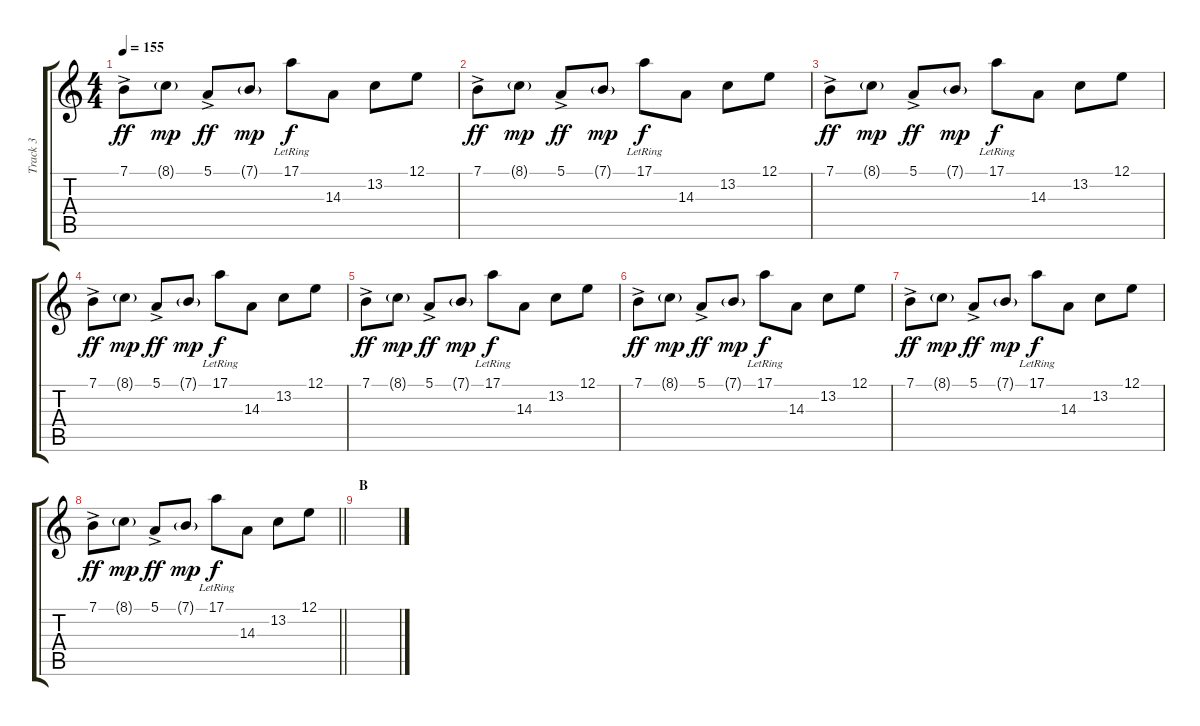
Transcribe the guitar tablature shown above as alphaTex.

\track ("Track 3" "Track 3") {instrument kalimba}
\staff {score tabs}
\tuning (E4 B3 G3 D3 A2 E2) {hide}
\ts (4 4)
\tempo 155
\clef g2
\ks c
7.1{ac}.8{dy ff} 8.1{g}.8{dy mp} 5.1{ac}.8{dy ff} 7.1{g}.8{dy mp} 17.1{lr}.8{dy f} 14.3.8 13.2.8 12.1.8 |
7.1{ac}.8{dy ff} 8.1{g}.8{dy mp} 5.1{ac}.8{dy ff} 7.1{g}.8{dy mp} 17.1{lr}.8{dy f} 14.3.8 13.2.8 12.1.8 |
7.1{ac}.8{dy ff} 8.1{g}.8{dy mp} 5.1{ac}.8{dy ff} 7.1{g}.8{dy mp} 17.1{lr}.8{dy f} 14.3.8 13.2.8 12.1.8 |
7.1{ac}.8{dy ff} 8.1{g}.8{dy mp} 5.1{ac}.8{dy ff} 7.1{g}.8{dy mp} 17.1{lr}.8{dy f} 14.3.8 13.2.8 12.1.8 |
7.1{ac}.8{dy ff} 8.1{g}.8{dy mp} 5.1{ac}.8{dy ff} 7.1{g}.8{dy mp} 17.1{lr}.8{dy f} 14.3.8 13.2.8 12.1.8 |
7.1{ac}.8{dy ff} 8.1{g}.8{dy mp} 5.1{ac}.8{dy ff} 7.1{g}.8{dy mp} 17.1{lr}.8{dy f} 14.3.8 13.2.8 12.1.8 |
7.1{ac}.8{dy ff} 8.1{g}.8{dy mp} 5.1{ac}.8{dy ff} 7.1{g}.8{dy mp} 17.1{lr}.8{dy f} 14.3.8 13.2.8 12.1.8 |
\barLineRight lightlight
7.1{ac}.8{dy ff} 8.1{g}.8{dy mp} 5.1{ac}.8{dy ff} 7.1{g}.8{dy mp} 17.1{lr}.8{dy f} 14.3.8 13.2.8 12.1.8 |
\section ("" "B")
